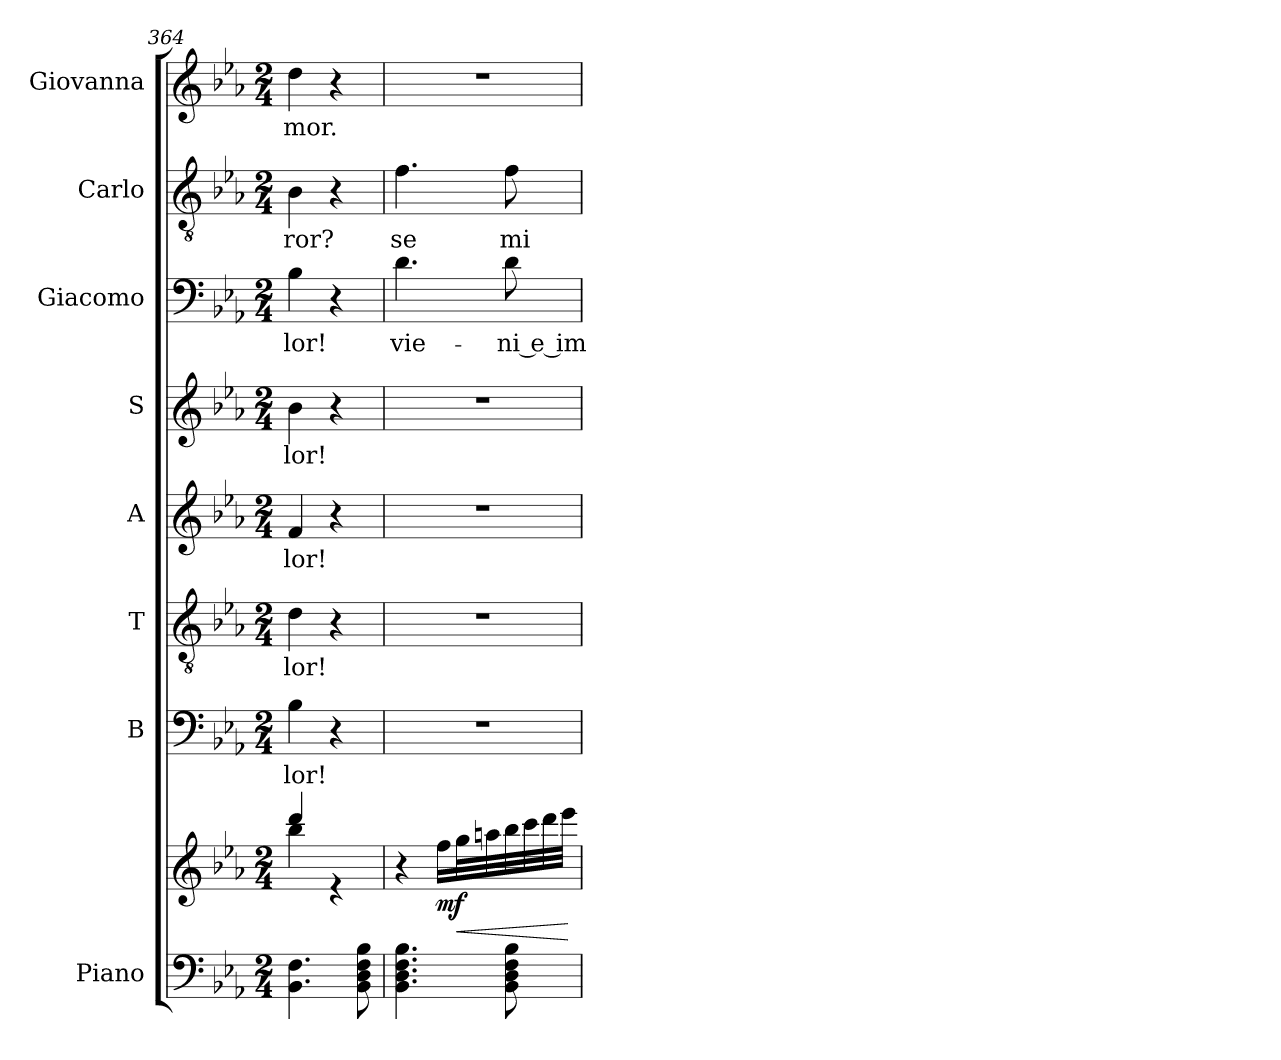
**kern	**kern	**dynam	**kern	**text	**kern	**text	**kern	**text	**kern	**text	**kern	**text	**kern	**text	**kern	**text
*part8	*part8	*part8	*part7	*part7	*part6	*part6	*part5	*part5	*part4	*part4	*part3	*part3	*part2	*part2	*part1	*part1
*staff9	*staff8	*staff8/9	*staff7	*staff7	*staff6	*staff6	*staff5	*staff5	*staff4	*staff4	*staff3	*staff3	*staff2	*staff2	*staff1	*staff1
*I"Piano	*	*	*I"B	*	*I"T	*	*I"A	*	*I"S	*	*I"Giacomo	*	*I"Carlo	*	*I"Giovanna	*
*I'Pno	*	*	*I'B	*	*I'T	*	*I'A	*	*I'S	*	*	*	*	*	*	*
*clefF4	*clefG2	*	*clefF4	*	*clefGv2	*	*clefG2	*	*clefG2	*	*clefF4	*	*clefGv2	*	*clefG2	*
*k[b-e-a-]	*k[b-e-a-]	*	*k[b-e-a-]	*	*k[b-e-a-]	*	*k[b-e-a-]	*	*k[b-e-a-]	*	*k[b-e-a-]	*	*k[b-e-a-]	*	*k[b-e-a-]	*
*M2/4	*M2/4	*	*M2/4	*	*M2/4	*	*M2/4	*	*M2/4	*	*M2/4	*	*M2/4	*	*M2/4	*
=364	=364	=364	=364	=364	=364	=364	=364	=364	=364	=364	=364	=364	=364	=364	=364	=364
*	*^	*	*	*	*	*	*	*	*	*	*	*	*	*	*	*
!	!	!	!	!	!LO:LY:b	!	!LO:LY:b	!	!LO:LY:b	!	!LO:LY:b	!	!LO:LY:b	!	!LO:LY:b	!	!LO:LY:b
4.BB-\ 4.F\	4ddd/	4bb-\	.	4B-\	-lor!	4d\	-lor!	4f/	-lor!	4b-\	-lor!	4B-\	-lor!	4B-\	-ror?	4dd\	-mor.
.	4re	4ryy	.	4r	.	4r	.	4r	.	4r	.	4r	.	4r	.	4r	.
8BB-\ 8D\ 8F\ 8B-\	.	.	.	.	.	.	.	.	.	.	.	.	.	.	.	.	.
*	*v	*v	*	*	*	*	*	*	*	*	*	*	*	*	*	*	*
!!LO:PB:g=z
=365	=365	=365	=365	=365	=365	=365	=365	=365	=365	=365	=365	=365	=365	=365	=365	=365
!	!	!	!	!	!	!	!	!	!	!	!	!LO:LY:b	!	!LO:LY:b	!	!
4.BB-\ 4.D\ 4.F\ 4.B-\	4r	.	2r	.	2r	.	2r	.	2r	.	4.d\	vie-	4.f\	se	2r	.
!	!	!LO:DY:b	!	!	!	!	!	!	!	!	!	!	!	!	!	!
.	16ff\LL	mf	.	.	.	.	.	.	.	.	.	.	.	.	.	.
!	!	!LO:HP:b	!	!	!	!	!	!	!	!	!	!	!	!	!	!
.	32gg\L	<	.	.	.	.	.	.	.	.	.	.	.	.	.	.
.	32aan\	.	.	.	.	.	.	.	.	.	.	.	.	.	.	.
!	!	!	!	!	!	!	!	!	!	!	!	!LO:LY:b	!	!LO:LY:b	!	!
8BB-\ 8D\ 8F\ 8B-\	32bb-\	.	.	.	.	.	.	.	.	.	8d\	-ni e im-	8f\	mi	.	.
.	32ccc\	.	.	.	.	.	.	.	.	.	.	.	.	.	.	.
.	32ddd\	.	.	.	.	.	.	.	.	.	.	.	.	.	.	.
.	32eee-\JJJ	.	.	.	.	.	.	.	.	.	.	.	.	.	.	.
.	.	[	.	.	.	.	.	.	.	.	.	.	.	.	.	.
=	=	=	=	=	=	=	=	=	=	=	=	=	=	=	=	=
*-	*-	*-	*-	*-	*-	*-	*-	*-	*-	*-	*-	*-	*-	*-	*-	*-
